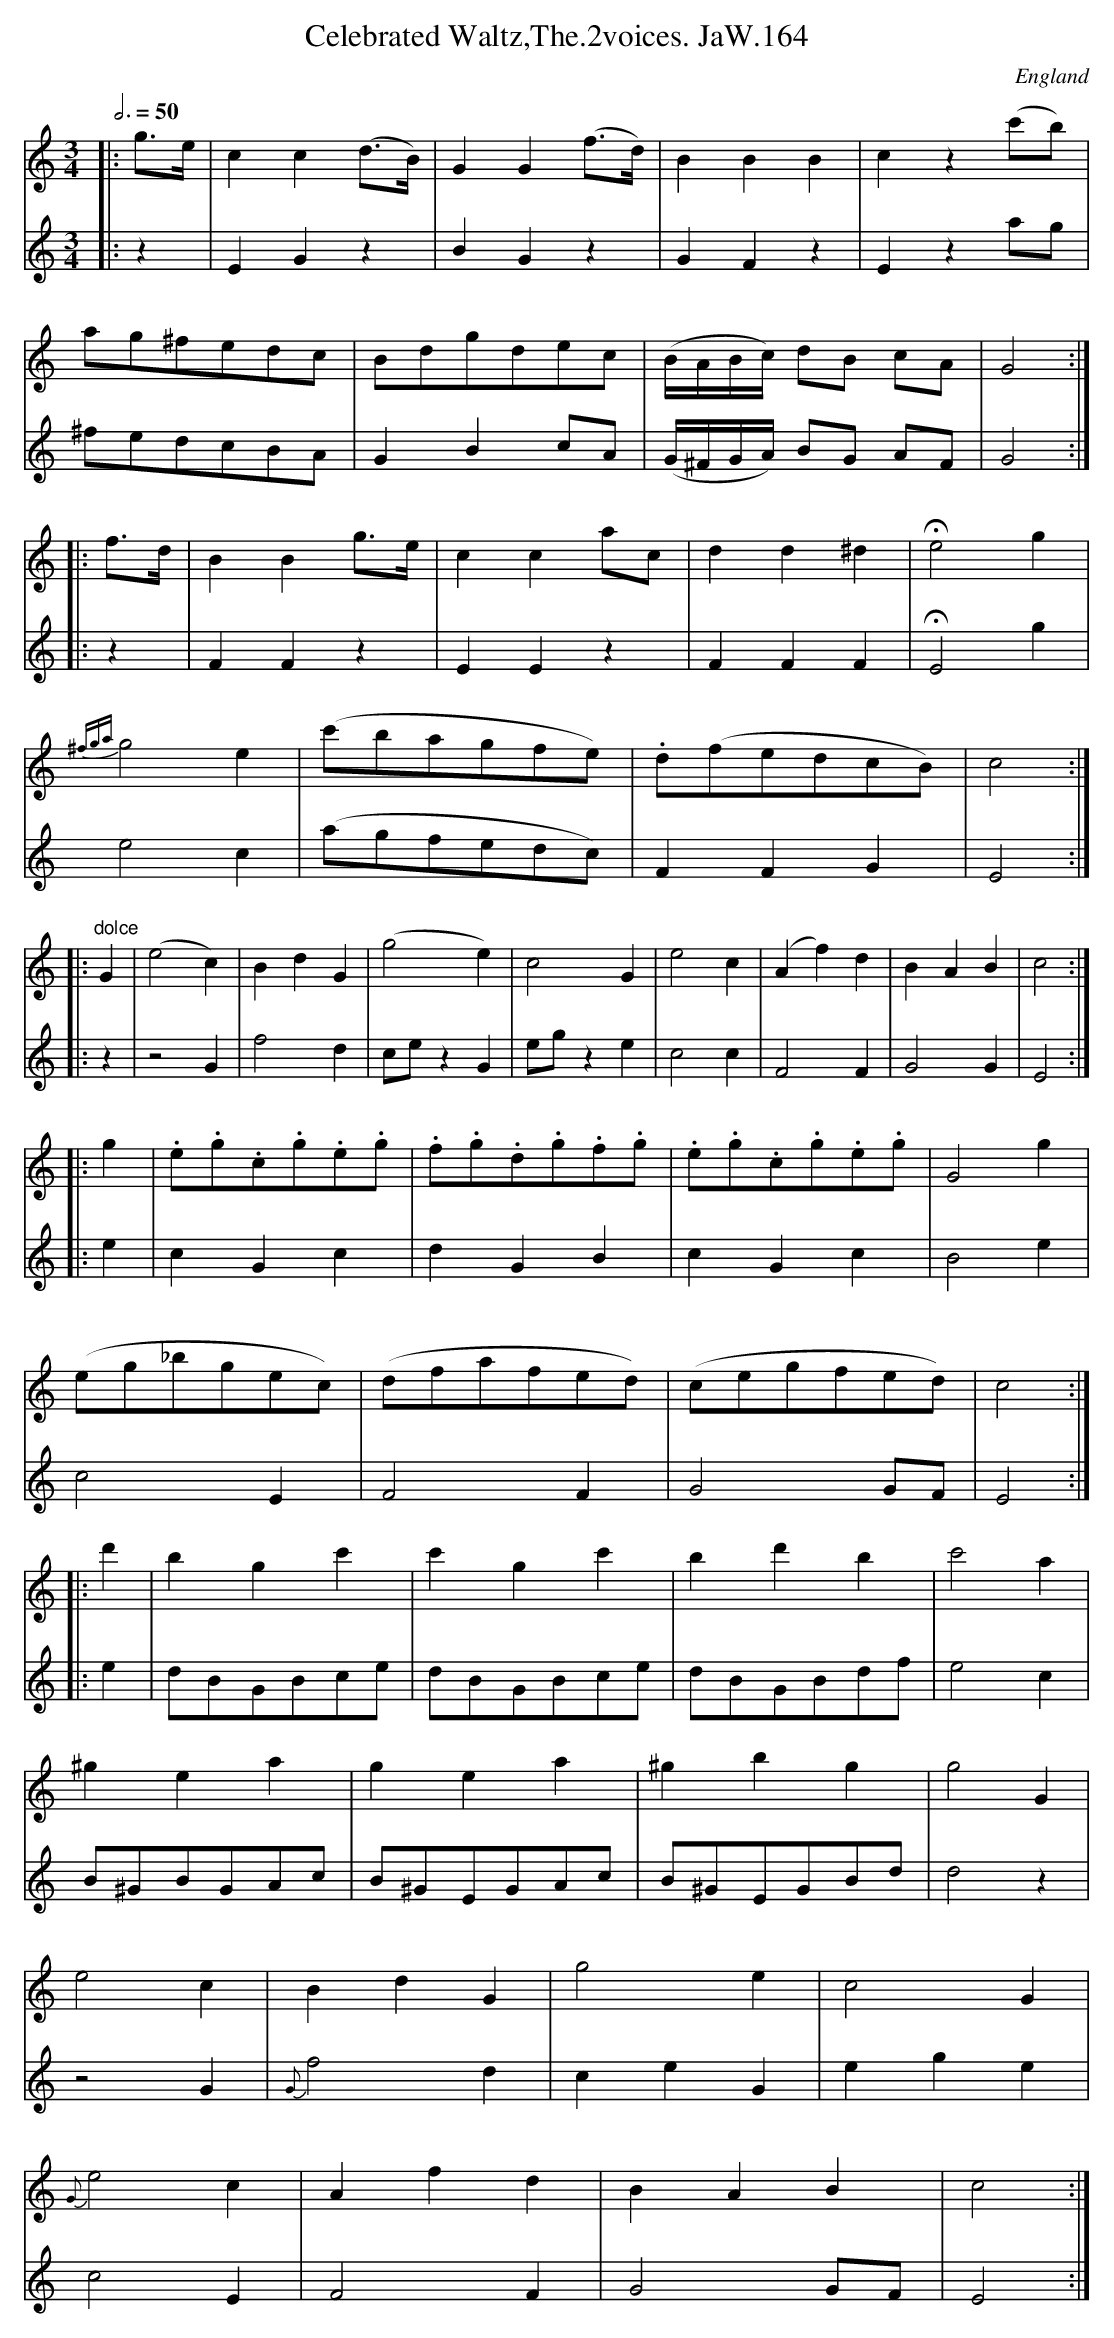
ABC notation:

X:1
T:Celebrated Waltz,The.2voices. JaW.164
M:3/4
L:1/8
Q:3/4=50
O:England
notC:"This is supposed to be the best composition out"
K:C major
[V:1]|:g>e| c2c2(d>B)|G2G2(f>d)|B2B2B2|c2z2(c'b)|!
[V:2]|:z2|E2G2z2|B2G2z2|G2F2z2|E2z2ag|!
[V:1]ag^fedc|Bdgdec|(B/A/B/c/) dB cA|G4:|!
[V:2]^fedcBA|G2B2cA|(G/^F/G/A/) BG AF|G4:|!
[V:1]|:f>d|B2B2g>e|c2c2ac|d2d2^d2|He4g2|!
[V:2]|:z2|F2F2z2|E2E2z2|F2F2F2|HE4g2|!
[V:1]{^fga}g4e2|(c'bagfe)|.d(fedcB)|c4:|!
[V:2]e4c2|(agfedc)|F2F2G2|E4:|!
[V:1]|:"^dolce"G2|(e4c2)|B2d2G2|(g4e2)|c4G2|\
e4c2|(A2f2)d2|B2A2B2|c4:|!
[V:2]|:z2|z4G2|f4d2|cez2G2|egz2e2|c4c2|F4F2|G4G2|E4:|!
[V:1]|:g2|.e.g.c.g.e.g|.f.g.d.g.f.g|.e.g.c.g.e.g|G4g2|!
[V:2]|:e2|c2G2c2|d2G2B2|c2G2c2|!
[V:1](eg_bgec)|(dfafed)|(cegfed)|c4:|!
[V:2]B4e2|c4E2|F4F2|G4GF|E4:|!
[V:1]|:d'2|b2g2c'2|c'2g2c'2|b2d'2b2|c'4a2|!
[V:2]|:e2|dBGBce|dBGBce|dBGBdf|e4c2|!
[V:1]^g2e2a2|g2e2a2|^g2b2g2|g4G2|!
[V:2]B^GBGAc|B^GEGAc|B^GEGBd|d4z2|!
[V:1]e4c2|B2d2G2|g4e2|c4G2|!
[V:2]z4G2|{G}f4d2|c2e2G2|e2g2e2|!
[V:1]{G}e4c2|A2f2d2|B2A2B2|c4:|
[V:2]c4E2|F4F2|G4GF|E4:|
